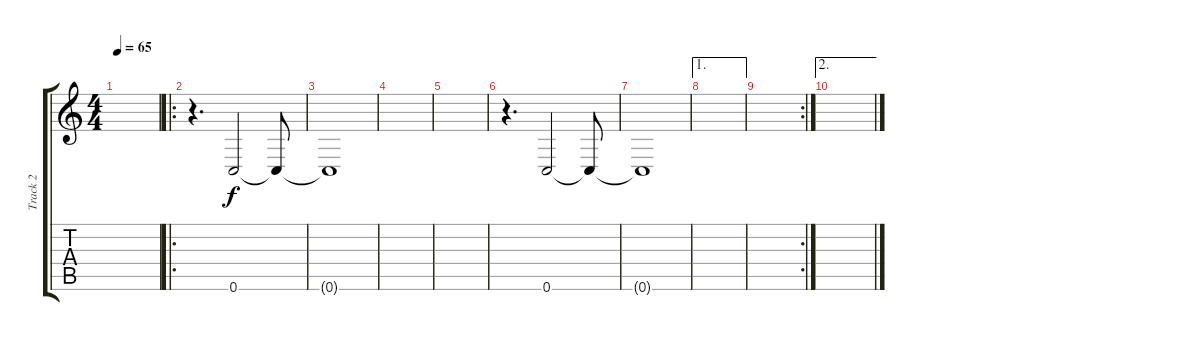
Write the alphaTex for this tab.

\track ("Track 2" "Track 2") {instrument acousticguitarnylon}
\staff {score tabs}
\tuning (E4 B3 G3 D3 A2 C2) {hide}
\ts (4 4)
\tempo 65
\clef g2
\ks c
|
\ro
r.4{d} 0.6.2 0.6{t}.8 |
0.6{t}.1 |
|
|
r.4{d} 0.6.2 0.6{t}.8 |
0.6{t}.1 |
\ae 1
|
\rc 2
|
\ae 2
